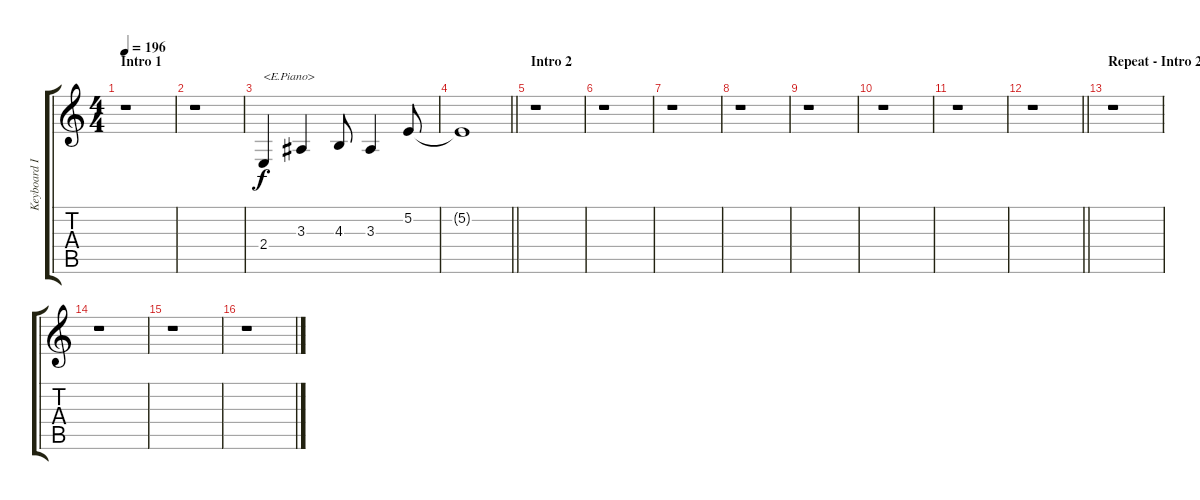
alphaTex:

\track ("Keyboard III" "Keyboard I") {instrument stringensemble2}
\staff {score tabs}
\tuning (E4 B3 G3 D3 A2 E2) {hide}
\ts (4 4)
\section ("" "Intro 1")
\tempo 196
\clef g2
\ks c
r.1{dy f instrument stringensemble2} |
r.1 |
2.4.4{txt "<E.Piano>"} 3.3.4 4.3.8 3.3.4 5.2.8 |
\barLineRight lightlight
5.2{t}.1 |
\section ("" "Intro 2")
r.1 |
r.1 |
r.1 |
r.1 |
r.1 |
r.1 |
r.1 |
\barLineRight lightlight
r.1 |
\section ("" "Repeat - Intro 2")
r.1 |
r.1 |
r.1 |
r.1
